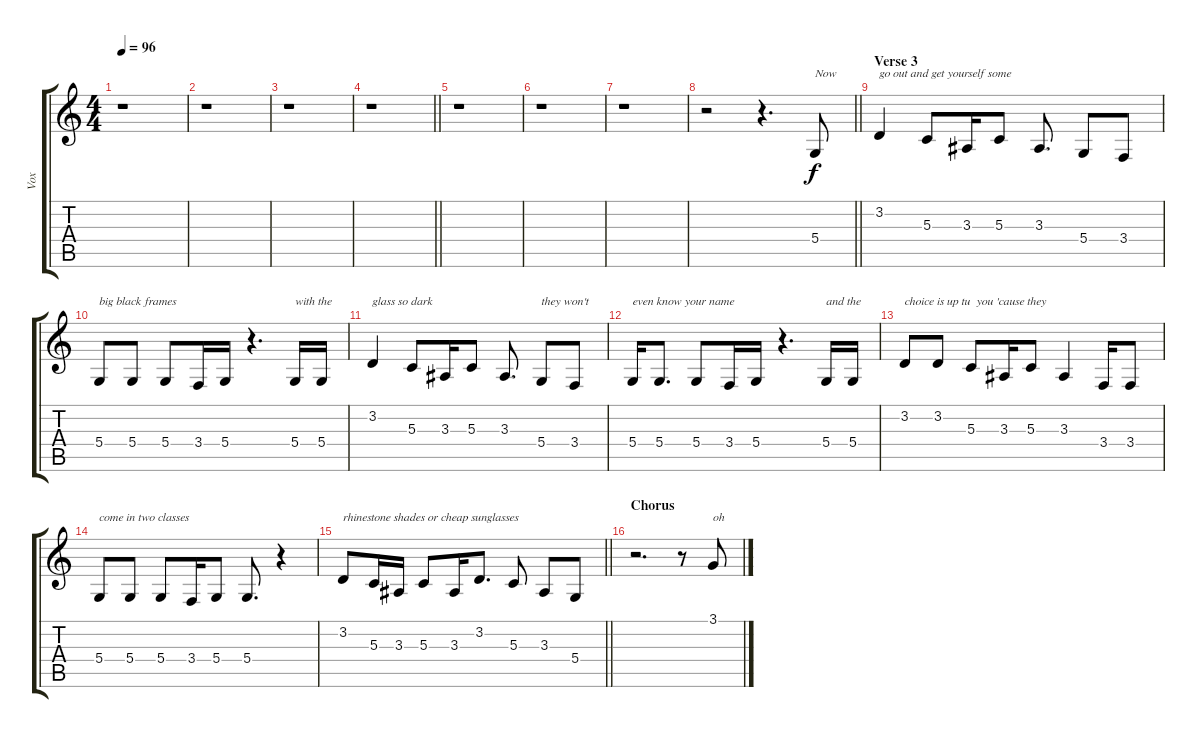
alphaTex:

\track ("Vox" "Vox") {instrument altosax}
\staff {score tabs}
\tuning (E4 B3 G3 D3 A2 E2) {hide}
\ts (4 4)
\tempo 96
\clef g2
\ks c
r.1{dy f} |
r.1 |
r.1 |
\barLineRight lightlight
r.1 |
r.1 |
r.1 |
r.1 |
\barLineRight lightlight
r.2 r.4{d} 5.4.8{txt "Now"} |
\section ("" "Verse 3")
3.2.4{txt "go out and get yourself some"} 5.3.8 3.3.16 5.3.8 3.3.8{d} 5.4.8 3.4.8 |
5.4.8{txt "big black frames"} 5.4.8 5.4.8 3.4.16 5.4.16 r.4{d} 5.4.16{txt "with the"} 5.4.16 |
3.2.4{txt "glass so dark "} 5.3.8 3.3.16 5.3.8 3.3.8{d} 5.4.8{txt "they won't "} 3.4.8 |
5.4.16{txt "even know your name"} 5.4.8{d} 5.4.8 3.4.16 5.4.16 r.4{d} 5.4.16{txt "and the"} 5.4.16 |
3.2.8{txt "choice is up tu  you 'cause they"} 3.2.8 5.3.8 3.3.16 5.3.8 3.3.4 3.4.16 3.4.8 |
5.4.8{txt "come in two classes"} 5.4.8 5.4.8 3.4.16 5.4.8 5.4.8{d} r.4 |
\barLineRight lightlight
3.2.8{txt "rhinestone shades or cheap sunglasses"} 5.3.16 3.3.16 5.3.8 3.3.16 3.2.8{d} 5.3.8 3.3.8 5.4.8 |
\section ("" "Chorus")
r.2{d} r.8 3.1.8{txt "oh"}
